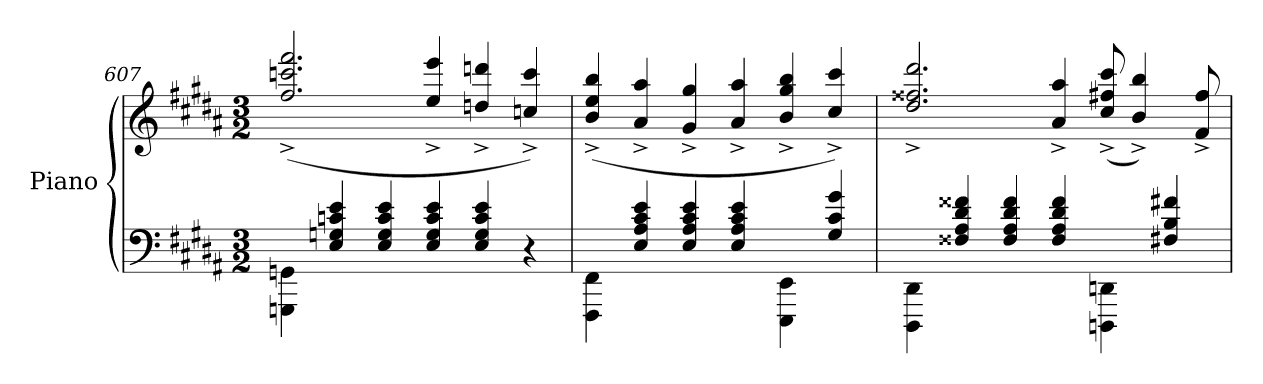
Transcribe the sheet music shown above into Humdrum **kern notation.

**kern	**kern
*part1	*part1
*staff2	*staff1
*I"Piano	*
*I'Pno	*
*clefF4	*clefG2
*k[f#c#g#d#a#]	*k[f#c#g#d#a#]
*M3/2	*M3/2
=607	=607
4GGGn\ 4GGn\	(2.ff#/^ 2.cccn/^ 2.fff#/^
4E/ 4Gn/ 4cn/ 4e/	.
4E/ 4G/ 4c/ 4e/	.
4E/ 4G/ 4c/ 4e/	4ee/^ 4eee/^
4E/ 4G/ 4c/ 4e/	4ddn/^ 4dddn/^
4r	4ccn/^ 4ccc/^)
=608	=608
4FFF#\ 4FF#\	(4b/^ 4ee/^ 4bb/^
4E/ 4A#/ 4c#/ 4e/	4a#/^ 4aa#/^
4E/ 4A#/ 4c#/ 4e/	4g#/^ 4gg#/^
4E/ 4A#/ 4c#/ 4e/	4a#/^ 4aa#/^
4EEE\ 4EE\	4b/^ 4gg#/^ 4bb/^
4G#/ 4c#/ 4g#/	4cc#/^ 4ccc#/^)
!!LO:LB:g=z
=609	=609
4DDD#\ 4DD#\	2.dd#/^ 2.ff##X/^ 2.ddd#/^
4F##X/ 4A#/ 4d#/ 4f##X/	.
4F##/ 4A#/ 4d#/ 4f##/	.
4F##/ 4A#/ 4d#/ 4f##/	4a#/^ 4aa#/^
4DDDn\ 4DDn\	(8cc#/^ 8ff#X/^ 8ccc#/^
.	4b/^ 4bb/^)
4F#X/ 4B/ 4f#X/	.
.	8f#/^ 8ff#/^
=	=
*-	*-
